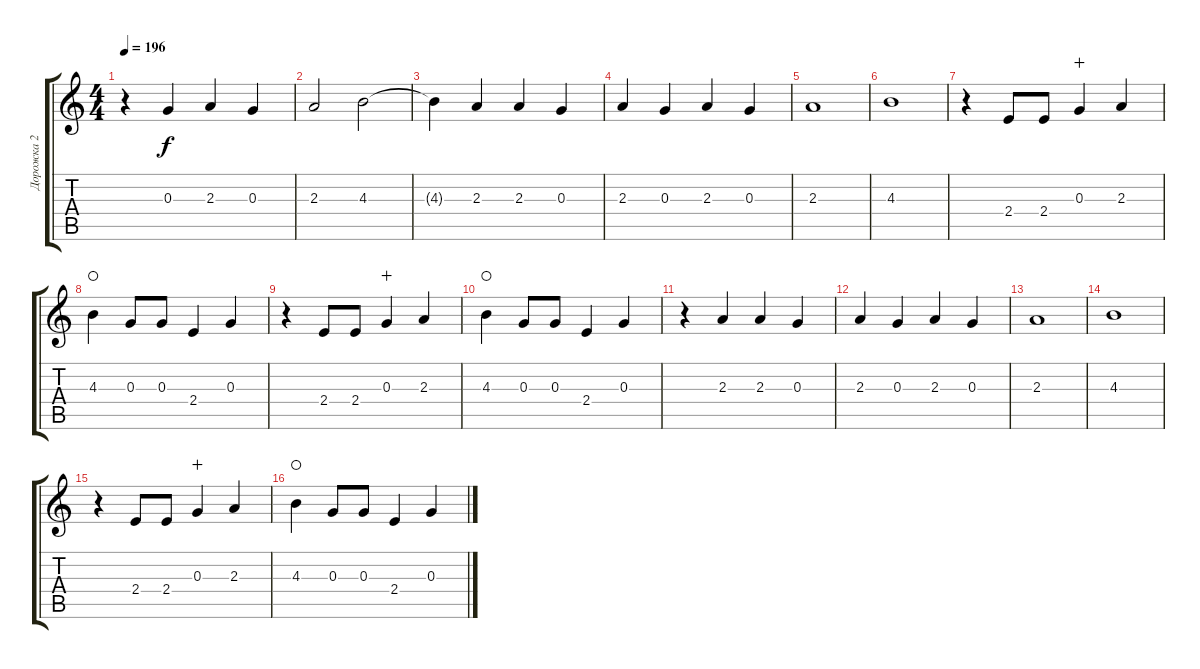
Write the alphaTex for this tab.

\track ("Дорожка 2" "Дорожка 2") {instrument overdrivenguitar}
\staff {score tabs}
\tuning (E4 B3 G3 D3 A2 E2) {hide}
\ts (4 4)
\tempo 196
\clef g2
\ks c
r.4{dy f} 0.3.4 2.3.4 0.3.4 |
2.3.2 4.3.2 |
4.3{t}.4 2.3.4 2.3.4 0.3.4 |
2.3.4 0.3.4 2.3.4 0.3.4 |
2.3.1 |
4.3.1 |
r.4 2.4.8 2.4.8 0.3.4{wahc} 2.3.4 |
4.3.4{waho} 0.3.8 0.3.8 2.4.4 0.3.4 |
r.4 2.4.8 2.4.8 0.3.4{wahc} 2.3.4 |
4.3.4{waho} 0.3.8 0.3.8 2.4.4 0.3.4 |
r.4 2.3.4 2.3.4 0.3.4 |
2.3.4 0.3.4 2.3.4 0.3.4 |
2.3.1 |
4.3.1 |
r.4 2.4.8 2.4.8 0.3.4{wahc} 2.3.4 |
4.3.4{waho} 0.3.8 0.3.8 2.4.4 0.3.4
